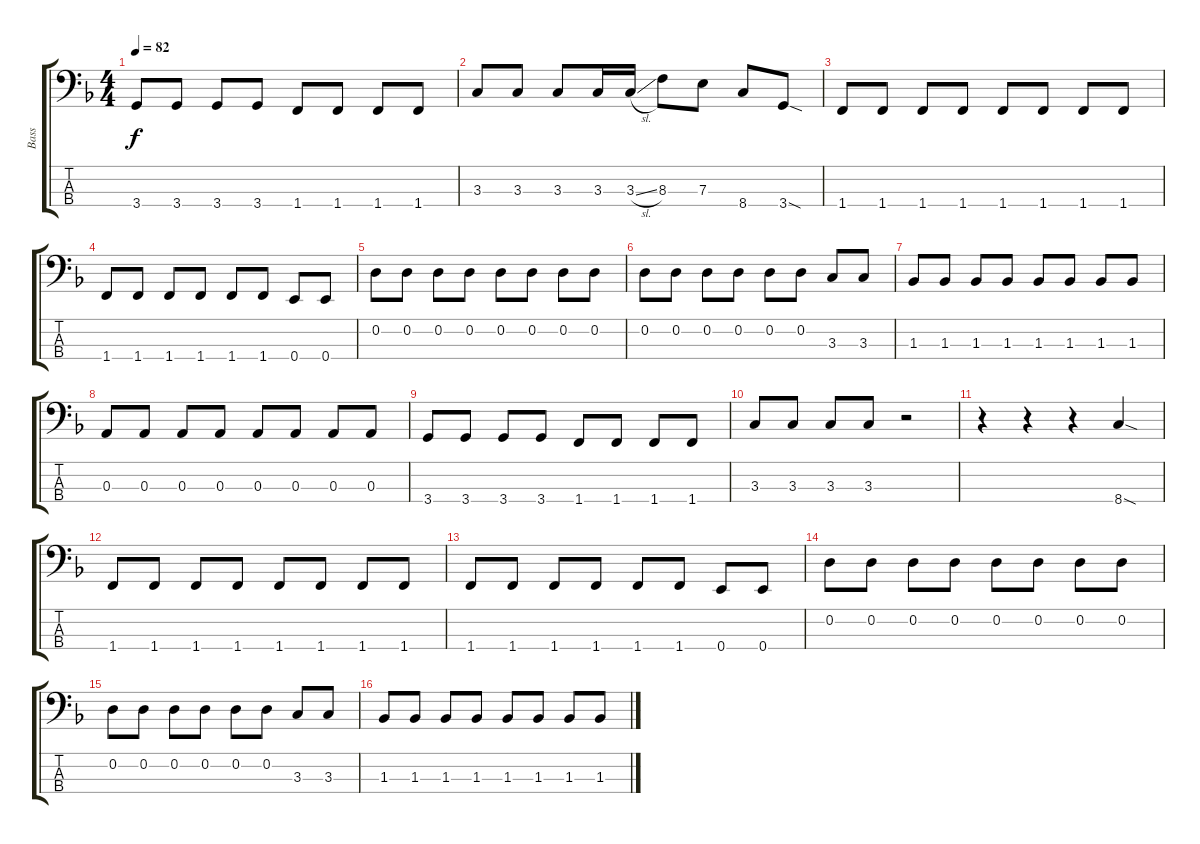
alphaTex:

\track ("Bass" "Bass") {instrument electricbassfinger}
\staff {score tabs}
\tuning (G2 D2 A1 E1) {hide}
\ts (4 4)
\tempo 82
\clef f4
\ks f
3.4.8{dy f} 3.4.8 3.4.8 3.4.8 1.4.8 1.4.8 1.4.8 1.4.8 |
3.3.8 3.3.8 3.3.8 3.3.16 3.3{sl}.16 8.3.8 7.3.8 8.4.8 3.4{sod}.8 |
1.4.8 1.4.8 1.4.8 1.4.8 1.4.8 1.4.8 1.4.8 1.4.8 |
1.4.8 1.4.8 1.4.8 1.4.8 1.4.8 1.4.8 0.4.8 0.4.8 |
0.2.8 0.2.8 0.2.8 0.2.8 0.2.8 0.2.8 0.2.8 0.2.8 |
0.2.8 0.2.8 0.2.8 0.2.8 0.2.8 0.2.8 3.3.8 3.3.8 |
1.3.8 1.3.8 1.3.8 1.3.8 1.3.8 1.3.8 1.3.8 1.3.8 |
0.3.8 0.3.8 0.3.8 0.3.8 0.3.8 0.3.8 0.3.8 0.3.8 |
3.4.8 3.4.8 3.4.8 3.4.8 1.4.8 1.4.8 1.4.8 1.4.8 |
3.3.8 3.3.8 3.3.8 3.3.8 r.2 |
r.4 r.4 r.4 8.4{sod}.4 |
1.4.8 1.4.8 1.4.8 1.4.8 1.4.8 1.4.8 1.4.8 1.4.8 |
1.4.8 1.4.8 1.4.8 1.4.8 1.4.8 1.4.8 0.4.8 0.4.8 |
0.2.8 0.2.8 0.2.8 0.2.8 0.2.8 0.2.8 0.2.8 0.2.8 |
0.2.8 0.2.8 0.2.8 0.2.8 0.2.8 0.2.8 3.3.8 3.3.8 |
1.3.8 1.3.8 1.3.8 1.3.8 1.3.8 1.3.8 1.3.8 1.3.8
